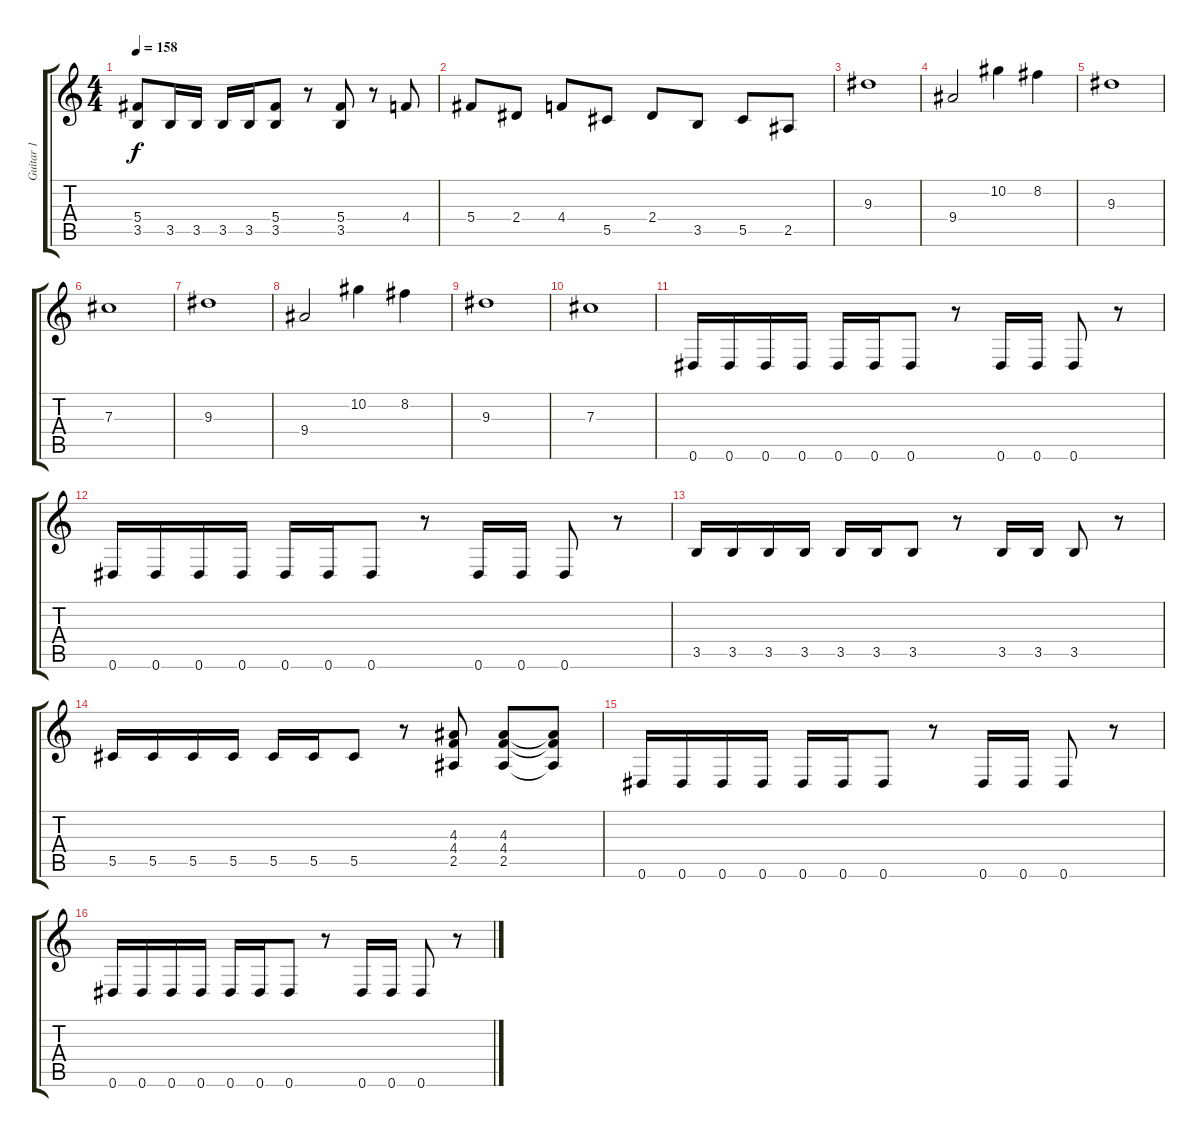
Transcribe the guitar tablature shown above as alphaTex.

\track ("Guitar 1" "Guitar 1") {instrument distortionguitar}
\staff {score tabs}
\tuning (Eb4 Bb3 Gb3 Db3 Ab2 Eb2) {hide}
\ts (4 4)
\tempo 158
\clef g2
\ks c
(5.4 3.5).8{dy f} 3.5.16 3.5.16 3.5.16 3.5.16 (5.4 3.5).8 r.8 (5.4 3.5).8 r.8 4.4.8 |
5.4.8 2.4.8 4.4.8 5.5.8 2.4.8 3.5.8 5.5.8 2.5.8 |
9.3.1 |
9.4.2 10.2.4 8.2.4 |
9.3.1 |
7.3.1 |
9.3.1 |
9.4.2 10.2.4 8.2.4 |
9.3.1 |
7.3.1 |
0.6.16 0.6.16 0.6.16 0.6.16 0.6.16 0.6.16 0.6.8 r.8 0.6.16 0.6.16 0.6.8 r.8 |
0.6.16 0.6.16 0.6.16 0.6.16 0.6.16 0.6.16 0.6.8 r.8 0.6.16 0.6.16 0.6.8 r.8 |
3.5.16 3.5.16 3.5.16 3.5.16 3.5.16 3.5.16 3.5.8 r.8 3.5.16 3.5.16 3.5.8 r.8 |
5.5.16 5.5.16 5.5.16 5.5.16 5.5.16 5.5.16 5.5.8 r.8 (4.3 4.4 2.5).8 (4.3 4.4 2.5).8 (4.3{t} 4.4{t} 2.5{t}).8 |
0.6.16 0.6.16 0.6.16 0.6.16 0.6.16 0.6.16 0.6.8 r.8 0.6.16 0.6.16 0.6.8 r.8 |
0.6.16 0.6.16 0.6.16 0.6.16 0.6.16 0.6.16 0.6.8 r.8 0.6.16 0.6.16 0.6.8 r.8
